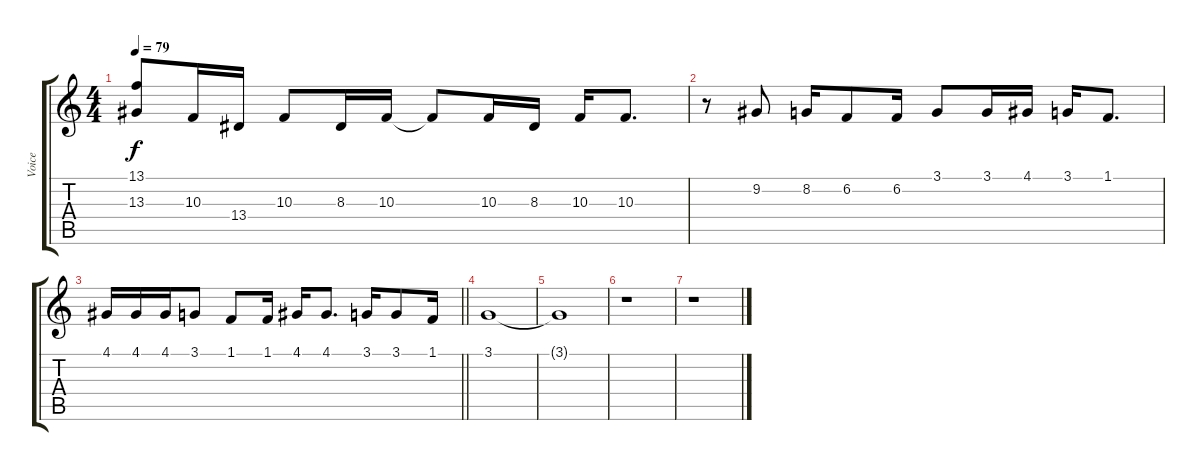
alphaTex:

\track ("Voice" "Voice") {instrument synthvoice}
\staff {score tabs}
\tuning (E4 B3 G3 D3 A2 E2) {hide}
\ts (4 4)
\tempo 79
\clef g2
\ks c
(13.1 13.3).8{dy f} 10.3.16 13.4.16 10.3.8 8.3.16 10.3.16 10.3{t}.8 10.3.16 8.3.16 10.3.16 10.3.8{d} |
r.8 9.2.8 8.2.16 6.2.8 6.2.16 3.1.8 3.1.16 4.1.16 3.1.16 1.1.8{d} |
\barLineRight lightlight
4.1.16 4.1.16 4.1.16 3.1.8 1.1.8 1.1.16 4.1.16 4.1.8{d} 3.1.16 3.1.8 1.1.16 |
3.1.1 |
3.1{t}.1 |
r.1 |
r.1
